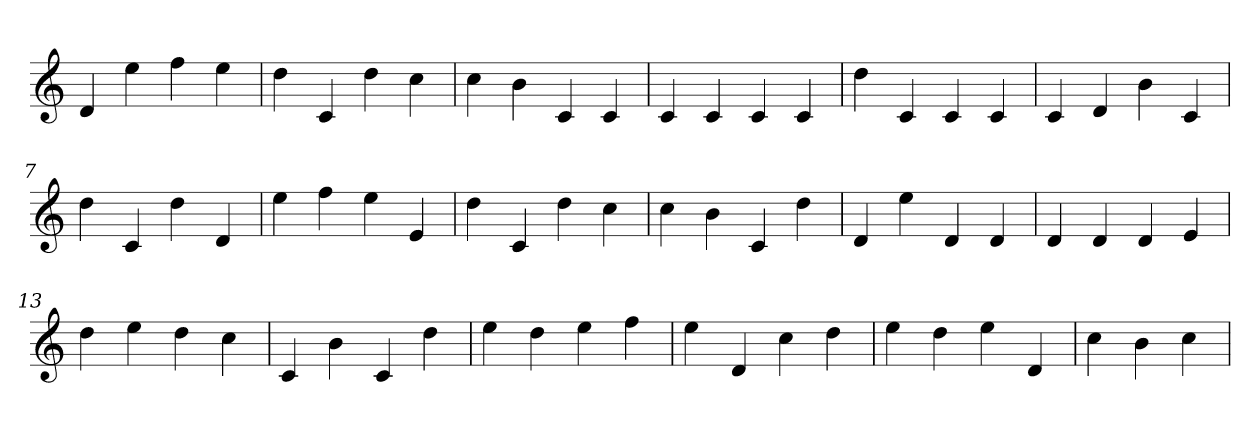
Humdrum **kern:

**kern
*part1
*staff1
*clefG2
=1
4d
4ee
4ff
4ee
=2
4dd
4c
4dd
4cc
=3
4cc
4b
4c
4c
=4
4c
4c
4c
4c
=5
4dd
4c
4c
4c
=6
4c
4d
4b
4c
=7
4dd
4c
4dd
4d
=8
4ee
4ff
4ee
4e
=9
4dd
4c
4dd
4cc
=10
4cc
4b
4c
4dd
=11
4d
4ee
4d
4d
=12
4d
4d
4d
4e
=13
4dd
4ee
4dd
4cc
=14
4c
4b
4c
4dd
=15
4ee
4dd
4ee
4ff
=16
4ee
4d
4cc
4dd
=17
4ee
4dd
4ee
4d
=18
4cc
4b
4cc
=
*-
